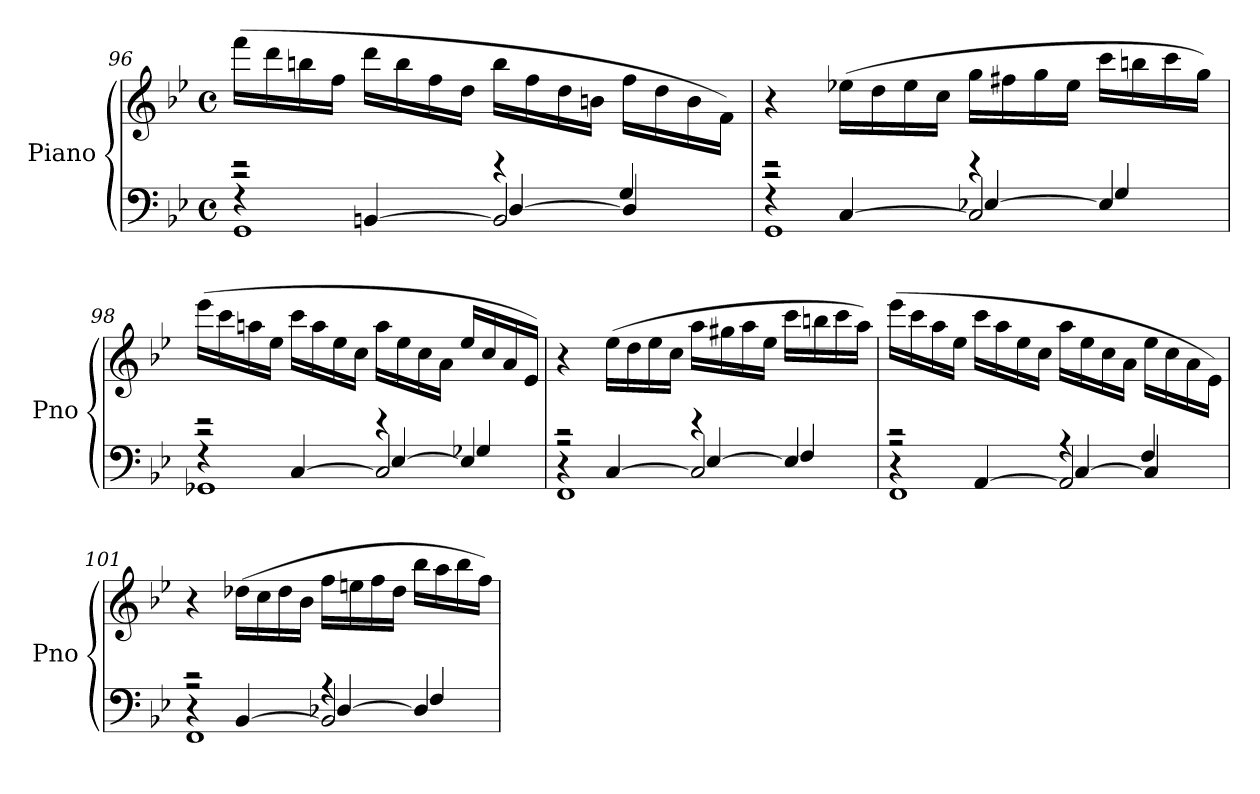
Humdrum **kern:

**kern	**kern
*part1	*part1
*staff2	*staff1
*I"Piano	*
*I'Pno	*
*clefF4	*clefG2
*k[b-e-]	*k[b-e-]
*B-:	*B-:
*M4/4	*M4/4
*met(c)	*met(c)
=96	=96
*^	*
*	*^	*
*	*	*^	*
4rF	1GG	2re	2rc	(>16fff\LL
.	.	.	.	16ddd\
.	.	.	.	16bbn\
.	.	.	.	16ff\JJ
[4BBn/	.	.	.	16ddd\LL
.	.	.	.	16bb\
.	.	.	.	16ff\
.	.	.	.	16dd\JJ
2BB/]	.	[4D/	4re	16bb\LL
.	.	.	.	16ff\
.	.	.	.	16dd\
.	.	.	.	16bn\JJ
.	.	4D/]	4G/	16ff\LL
.	.	.	.	16dd\
.	.	.	.	16b\
.	.	.	.	16f\JJ)
=97	=97	=97	=97	=97
4rF	1GG	2re	2rc	4r
[4C/	.	.	.	(>16ee-X\LL
.	.	.	.	16dd\
.	.	.	.	16ee-\
.	.	.	.	16cc\JJ
2C/]	.	[4E-X/	4re	16gg\LL
.	.	.	.	16ff#X\
.	.	.	.	16gg\
.	.	.	.	16ee-\JJ
.	.	4E-/]	4G/	16ccc\LL
.	.	.	.	16bbn\
.	.	.	.	16ccc\
.	.	.	.	16gg\JJ)
=98	=98	=98	=98	=98
4rF	1GG-X	2re	2rc	(>16eee-\LL
.	.	.	.	16ccc\
.	.	.	.	16aan\
.	.	.	.	16ee-\JJ
[4C/	.	.	.	16ccc\LL
.	.	.	.	16aa\
.	.	.	.	16ee-\
.	.	.	.	16cc\JJ
2C/]	.	[4E-/	4re	16aa\LL
.	.	.	.	16ee-\
.	.	.	.	16cc\
.	.	.	.	16a\JJ
.	.	4E-/]	4G-X/	16ee-/LL
.	.	.	.	16cc/
.	.	.	.	16a/
.	.	.	.	16e-/JJ)
=99	=99	=99	=99	=99
4r	1FF	2rc	2rA	4r
[4C/	.	.	.	(>16ee-\LL
.	.	.	.	16dd\
.	.	.	.	16ee-\
.	.	.	.	16cc\JJ
2C/]	.	[4E-/	4re	16aa\LL
.	.	.	.	16gg#X\
.	.	.	.	16aa\
.	.	.	.	16ee-\JJ
.	.	4E-/]	4F/	16ccc\LL
.	.	.	.	16bbn\
.	.	.	.	16ccc\
.	.	.	.	16aa\JJ)
=100	=100	=100	=100	=100
4r	1FF	2rc	2rA	(>16eee-\LL
.	.	.	.	16ccc\
.	.	.	.	16aa\
.	.	.	.	16ee-\JJ
[4AA/	.	.	.	16ccc\LL
.	.	.	.	16aa\
.	.	.	.	16ee-\
.	.	.	.	16cc\JJ
2AA/]	.	[4C/	4rA	16aa\LL
.	.	.	.	16ee-\
.	.	.	.	16cc\
.	.	.	.	16a\JJ
.	.	4C/]	4F/	16ee-\LL
.	.	.	.	16cc\
.	.	.	.	16a\
.	.	.	.	16e-\JJ)
=101	=101	=101	=101	=101
4r	1FF	2rc	2rA	4r
[4BB-/	.	.	.	(>16dd-X\LL
.	.	.	.	16cc\
.	.	.	.	16dd-\
.	.	.	.	16b-\JJ
2BB-/]	.	[4D-X/	4rA	16ff\LL
.	.	.	.	16een\
.	.	.	.	16ff\
.	.	.	.	16dd-\JJ
.	.	4D-/]	4F/	16bb-\LL
.	.	.	.	16aa\
.	.	.	.	16bb-\
.	.	.	.	16ff\JJ)
*v	*v	*v	*v	*
=	=
*-	*-
